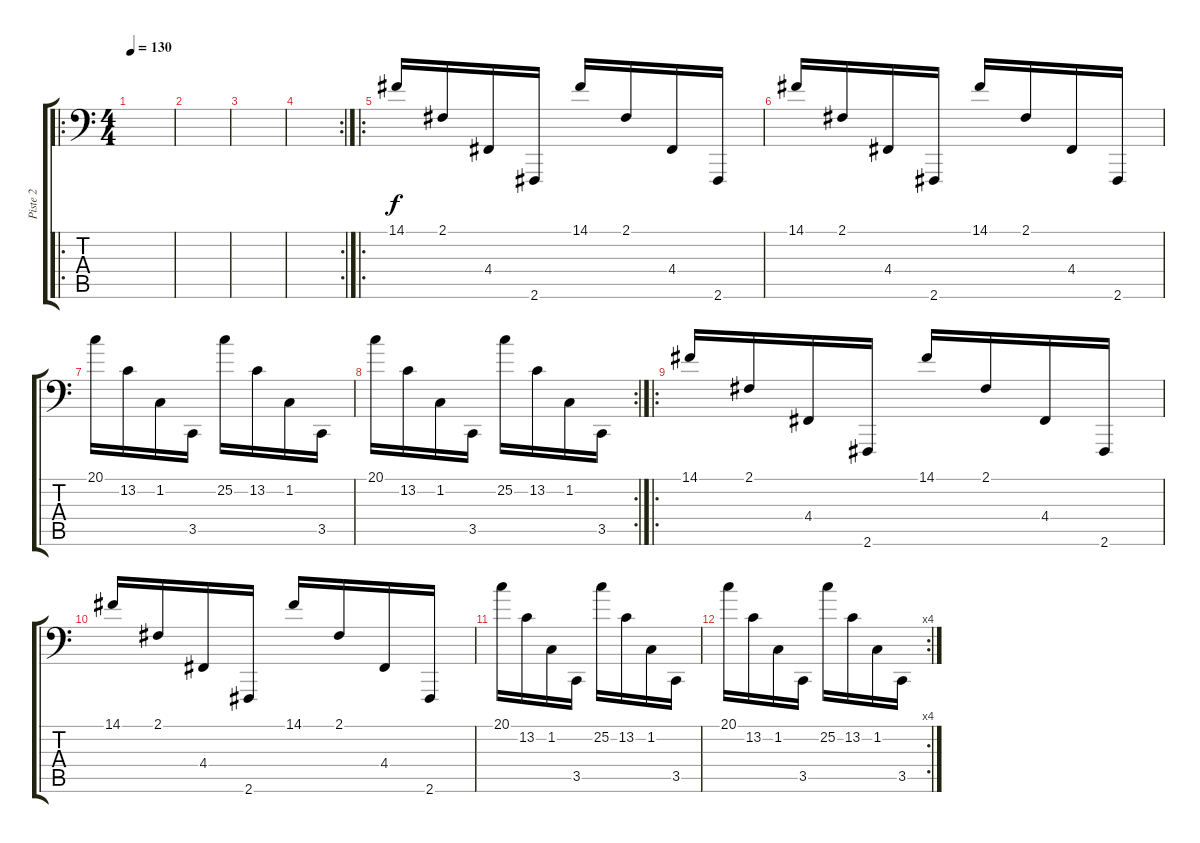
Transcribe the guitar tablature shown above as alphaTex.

\track ("Piste 2" "Piste 2") {instrument harpsichord}
\staff {score tabs}
\tuning (E3 B2 G2 D2 A1 E1) {hide}
\ro
\ts (4 4)
\tempo 130
\clef f4
\ks c
|
|
|
\rc 2
|
\ro
14.1.16 2.1.16 4.4.16 2.6.16 14.1.16 2.1.16 4.4.16 2.6.16 |
14.1.16 2.1.16 4.4.16 2.6.16 14.1.16 2.1.16 4.4.16 2.6.16 |
20.1.16 13.2.16 1.2.16 3.5.16 25.2.16 13.2.16 1.2.16 3.5.16 |
\rc 2
20.1.16 13.2.16 1.2.16 3.5.16 25.2.16 13.2.16 1.2.16 3.5.16 |
\ro
14.1.16 2.1.16 4.4.16 2.6.16 14.1.16 2.1.16 4.4.16 2.6.16 |
14.1.16 2.1.16 4.4.16 2.6.16 14.1.16 2.1.16 4.4.16 2.6.16 |
20.1.16 13.2.16 1.2.16 3.5.16 25.2.16 13.2.16 1.2.16 3.5.16 |
\rc 4
20.1.16 13.2.16 1.2.16 3.5.16 25.2.16 13.2.16 1.2.16 3.5.16
